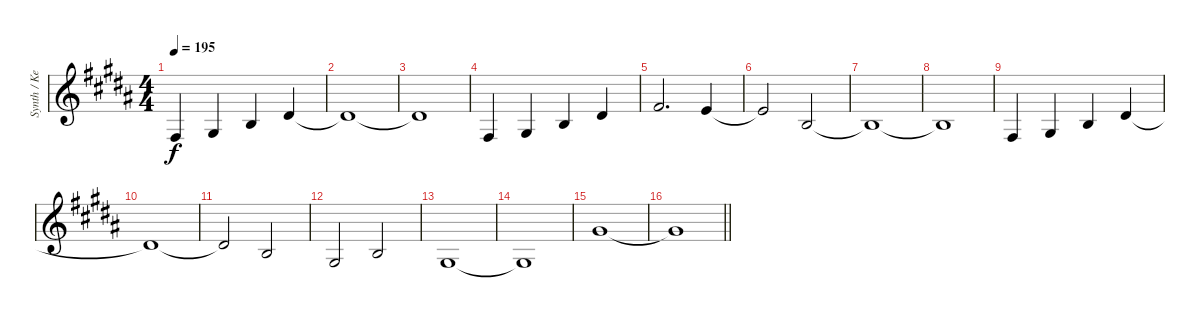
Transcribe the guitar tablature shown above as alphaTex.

\track ("Synth / Keyboard" "Synth / Ke") {instrument pad1newage}
\staff {score}
\tuning (Eb4 Bb3 Gb3 Db3 Ab2 Db2) {hide}
\ts (4 4)
\tempo 195
\clef g2
\ks b
10.5.4{dy f} 7.4.4 10.4.4 9.3.4 |
9.3{t}.1 |
9.3{t}.1 |
10.5.4 7.4.4 10.4.4 9.3.4 |
8.2.2{d} 10.3.4 |
10.3{t}.2 10.4.2 |
10.4{t}.1 |
10.4{t}.1 |
10.5.4 7.4.4 10.4.4 9.3.4 |
9.3{t}.1 |
9.3{t}.2 10.4.2 |
7.4.2 10.4.2 |
7.4.1 |
7.4{t}.1 |
10.2.1 |
\barLineRight lightlight
10.2{t}.1
